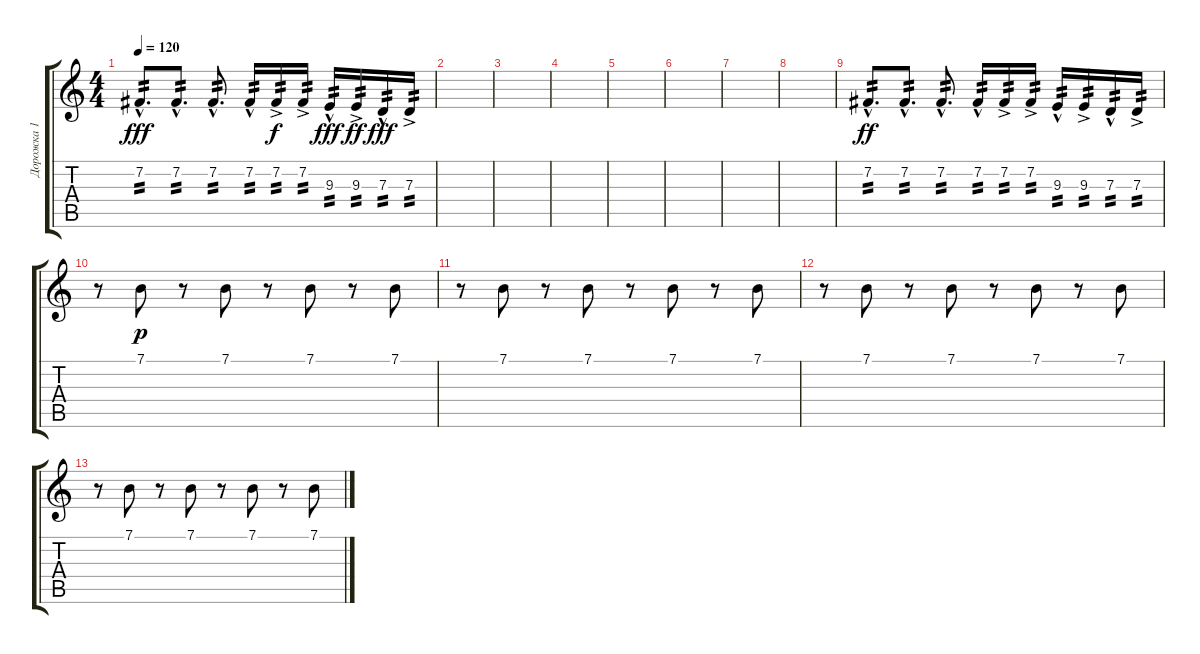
\track ("Дорожка 1" "Дорожка 1") {instrument synthbrass1}
\staff {score tabs}
\tuning (E4 B3 G3 D3 A2 E2) {hide}
\ts (4 4)
\tempo 120
\clef g2
\ks c
7.2{hac}.8{d tp 2 dy fff} 7.2{hac}.8{d tp 2} 7.2{hac}.8{d tp 2} 7.2{hac}.16{tp 2} 7.2{ac}.16{tp 2 dy f} 7.2{ac}.16{tp 2} 9.3{hac}.16{tp 2 dy fff} 9.3{ac}.16{tp 2 dy ff} 7.3{hac}.16{tp 2 dy fff} 7.3{ac}.16{tp 2} |
|
|
|
|
|
|
|
7.2{hac}.8{d tp 2 dy ff} 7.2{hac}.8{d tp 2} 7.2{hac}.8{d tp 2} 7.2{hac}.16{tp 2} 7.2{ac}.16{tp 2} 7.2{ac}.16{tp 2} 9.3{hac}.16{tp 2} 9.3{ac}.16{tp 2} 7.3{hac}.16{tp 2} 7.3{ac}.16{tp 2} |
r.8 7.1.8{dy p} r.8 7.1.8 r.8 7.1.8 r.8 7.1.8 |
r.8 7.1.8 r.8 7.1.8 r.8 7.1.8 r.8 7.1.8 |
r.8 7.1.8 r.8 7.1.8 r.8 7.1.8 r.8 7.1.8 |
r.8 7.1.8 r.8 7.1.8 r.8 7.1.8 r.8 7.1.8
